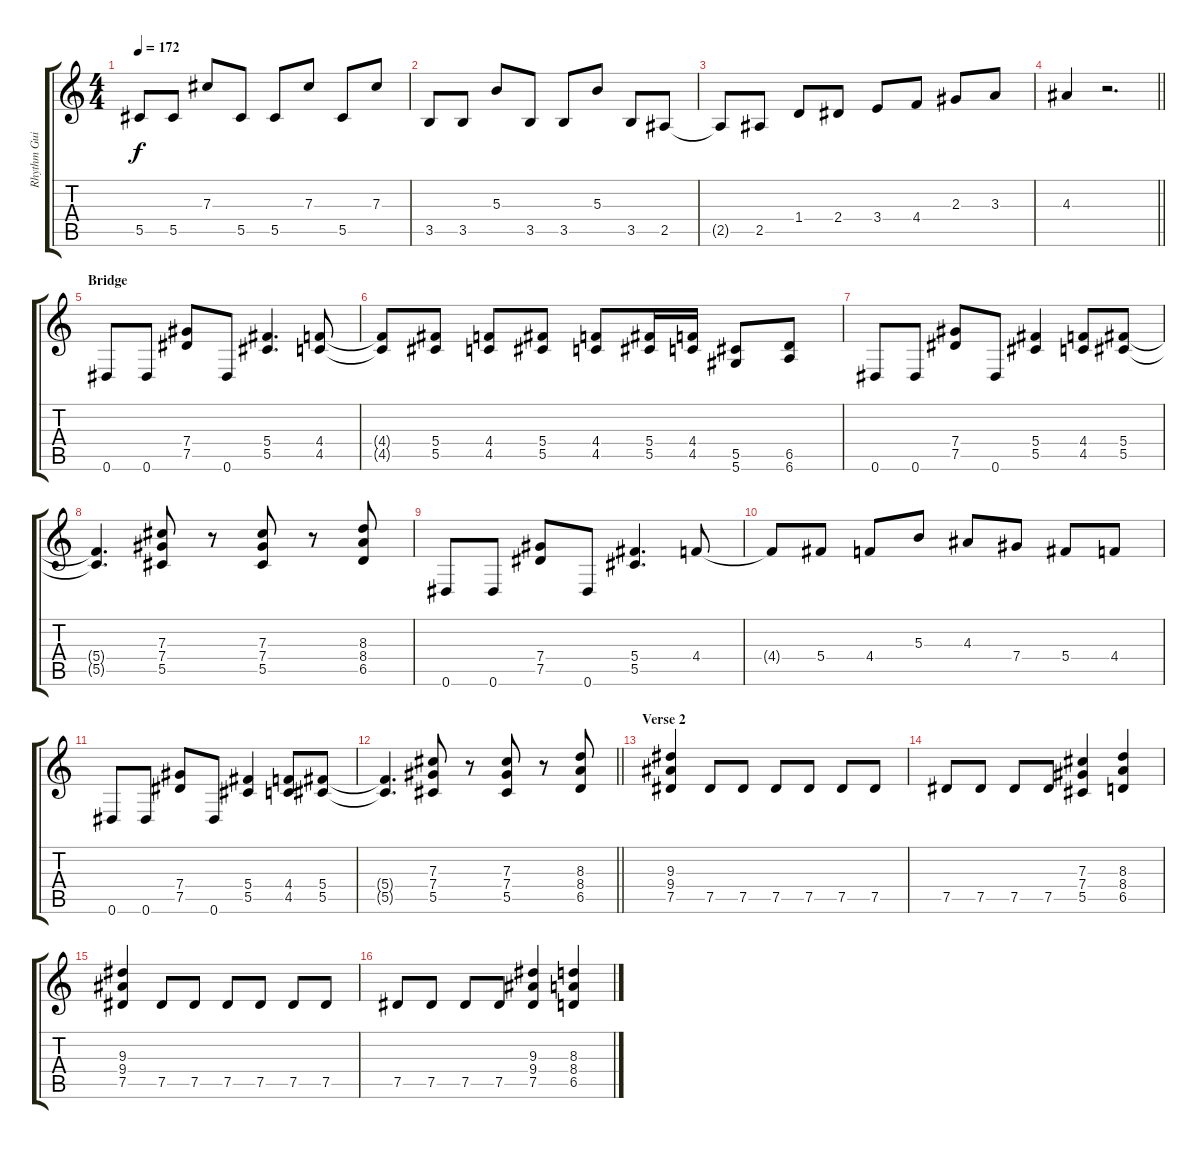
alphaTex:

\track ("Rhythm Guitar 1: Hide" "Rhythm Gui") {instrument overdrivenguitar}
\staff {score tabs}
\tuning (Eb4 Bb3 Gb3 Db3 Ab2 Eb2) {hide}
\ts (4 4)
\tempo 172
\clef g2
\ks c
5.5.8{dy f} 5.5.8 7.3.8 5.5.8 5.5.8 7.3.8 5.5.8 7.3.8 |
3.5.8 3.5.8 5.3.8 3.5.8 3.5.8 5.3.8 3.5.8 2.5.8 |
2.5{t}.8 2.5.8 1.4.8 2.4.8 3.4.8 4.4.8 2.3.8 3.3.8 |
\barLineRight lightlight
4.3.4 r.2{d} |
\section ("" "Bridge")
0.6.8 0.6.8 (7.4 7.5).8 0.6.8 (5.4 5.5).4{d} (4.4 4.5).8 |
(4.4{t} 4.5{t}).8 (5.4 5.5).8 (4.4 4.5).8 (5.4 5.5).8 (4.4 4.5).8 (5.4 5.5).16 (4.4 4.5).16 (5.5 5.6).8 (6.5 6.6).8 |
0.6.8 0.6.8 (7.4 7.5).8 0.6.8 (5.4 5.5).4 (4.4 4.5).8 (5.4 5.5).8 |
(5.4{t} 5.5{t}).4{d} (7.3 7.4 5.5).8 r.8 (7.3 7.4 5.5).8 r.8 (8.3 8.4 6.5).8 |
0.6.8 0.6.8 (7.4 7.5).8 0.6.8 (5.4 5.5).4{d} 4.4.8 |
4.4{t}.8 5.4.8 4.4.8 5.3.8 4.3.8 7.4.8 5.4.8 4.4.8 |
0.6.8 0.6.8 (7.4 7.5).8 0.6.8 (5.4 5.5).4 (4.4 4.5).8 (5.4 5.5).8 |
\barLineRight lightlight
(5.4{t} 5.5{t}).4{d} (7.3 7.4 5.5).8 r.8 (7.3 7.4 5.5).8 r.8 (8.3 8.4 6.5).8 |
\section ("" "Verse 2")
(9.3 9.4 7.5).4 7.5.8 7.5.8 7.5.8 7.5.8 7.5.8 7.5.8 |
7.5.8 7.5.8 7.5.8 7.5.8 (7.3 7.4 5.5).4 (8.3 8.4 6.5).4 |
(9.3 9.4 7.5).4 7.5.8 7.5.8 7.5.8 7.5.8 7.5.8 7.5.8 |
7.5.8 7.5.8 7.5.8 7.5.8 (9.3 9.4 7.5).4 (8.3 8.4 6.5).4
